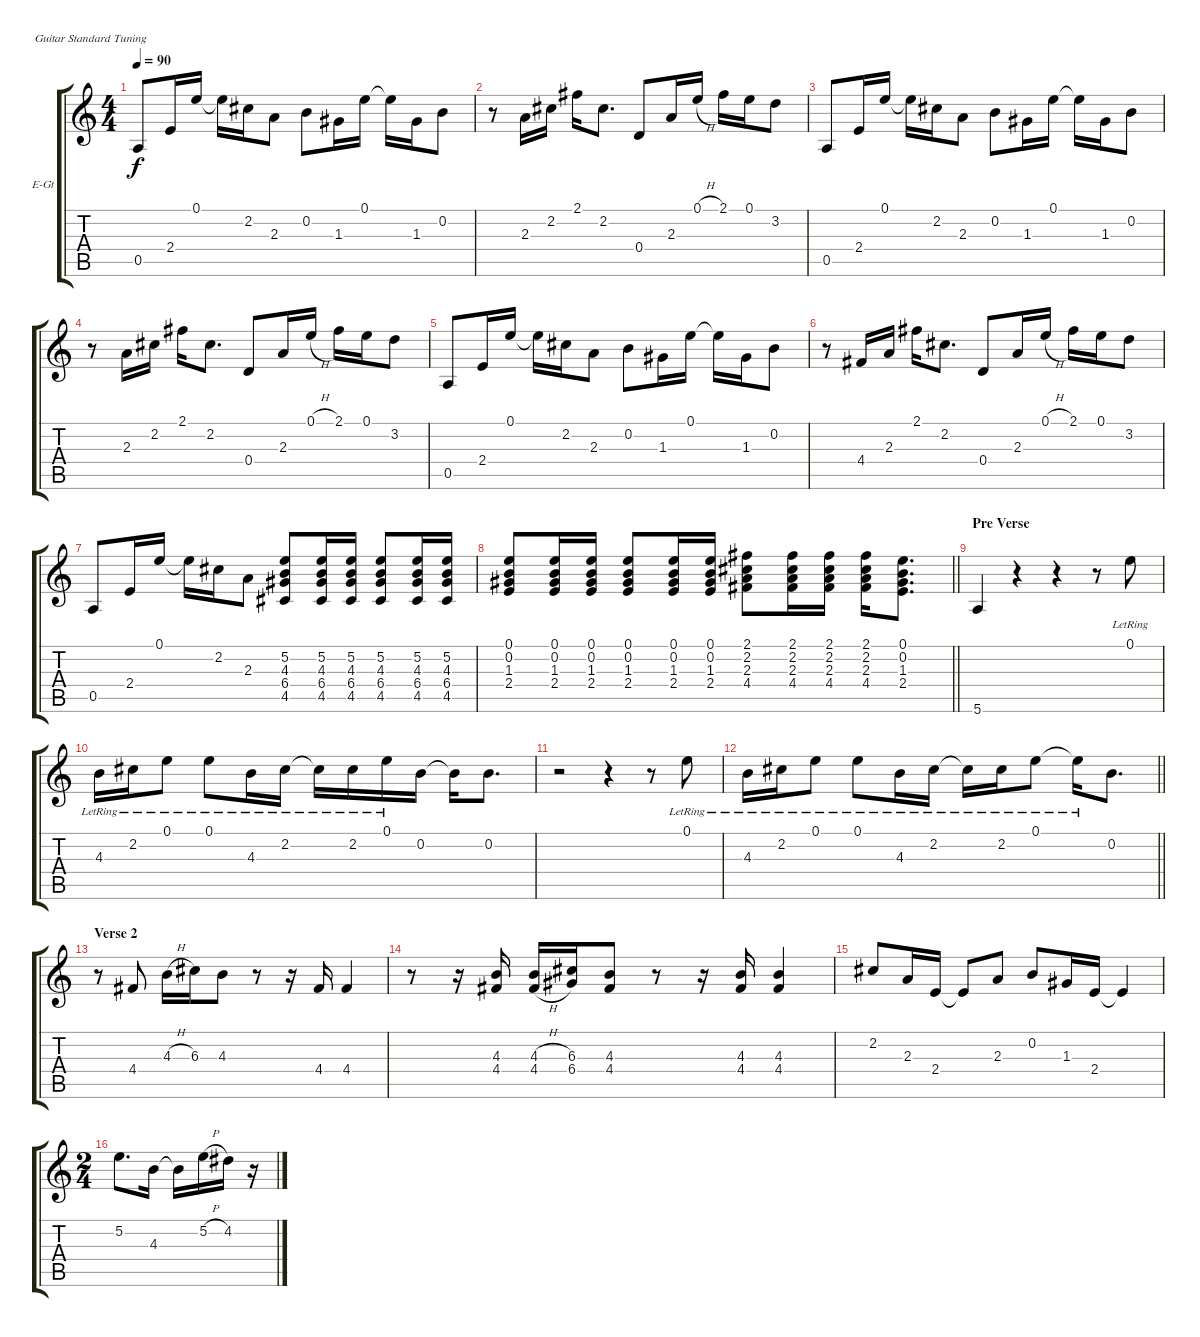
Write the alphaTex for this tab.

\bracketExtendMode groupsimilarinstruments
\firstSystemTrackNameOrientation horizontal
\otherSystemsTrackNameOrientation horizontal
\track ("Guitar 1" "E-Gt") {multiBarRest instrument electricguitarclean}
\staff {score tabs}
\tuning (E4 B3 G3 D3 A2 E2)
\ts (4 4)
\tempo 90
\clef g2
\ks c
0.5.8{dy f} 2.4.16 0.1.16 0.1{t}.16 2.2.16 2.3.8 0.2.8 1.3.16 0.1.16 0.1{t}.16 1.3.16 0.2.8 |
r.8 2.3.16 2.2.16 2.1.16 2.2.8{d} 0.4.8 2.3.16 0.1{h}.16 2.1.16 0.1.16 3.2.8 |
0.5.8 2.4.16 0.1.16 0.1{t}.16 2.2.16 2.3.8 0.2.8 1.3.16 0.1.16 0.1{t}.16 1.3.16 0.2.8 |
r.8 2.3.16 2.2.16 2.1.16 2.2.8{d} 0.4.8 2.3.16 0.1{h}.16 2.1.16 0.1.16 3.2.8 |
0.5.8 2.4.16 0.1.16 0.1{t}.16 2.2.16 2.3.8 0.2.8 1.3.16 0.1.16 0.1{t}.16 1.3.16 0.2.8 |
r.8 4.4.16 2.3.16 2.1.16 2.2.8{d} 0.4.8 2.3.16 0.1{h}.16 2.1.16 0.1.16 3.2.8 |
0.5.8 2.4.16 0.1.16 0.1{t}.16 2.2.16 2.3.8 (5.2 4.3 6.4 4.5).8 (5.2 4.3 6.4 4.5).16 (5.2 4.3 6.4 4.5).16 (5.2 4.3 6.4 4.5).8 (5.2 4.3 6.4 4.5).16 (5.2 4.3 6.4 4.5).16 |
\barLineRight lightlight
(0.1 0.2 1.3 2.4).8 (0.1 0.2 1.3 2.4).16 (0.1 0.2 1.3 2.4).16 (0.1 0.2 1.3 2.4).8 (0.1 0.2 1.3 2.4).16 (0.1 0.2 1.3 2.4).16 (2.1 2.2 2.3 4.4).8 (2.1 2.2 2.3 4.4).16 (2.1 2.2 2.3 4.4).16 (2.1 2.2 2.3 4.4).16 (0.1 0.2 1.3 2.4).8{d} |
\section ("" "Pre Verse")
5.6.4 r.4 r.4 r.8 0.1{lr}.8 |
4.3{lr}.16 2.2{lr}.16 0.1{lr}.8 0.1{lr}.8 4.3{lr}.16 2.2{lr}.16 2.2{lr t}.16 2.2{lr}.16 0.1{lr}.16 0.2.16 0.2{t}.16 0.2.8{d} |
r.2 r.4 r.8 0.1{lr}.8 |
\barLineRight lightlight
4.3{lr}.16 2.2{lr}.16 0.1{lr}.8 0.1{lr}.8 4.3{lr}.16 2.2{lr}.16 2.2{lr t}.16 2.2{lr}.16 0.1{lr}.8 0.1{lr t}.16 0.2.8{d} |
\section ("" "Verse 2")
r.8 4.4.8 4.3{h}.16 6.3.16 4.3.8 r.8 r.16 4.4.16 4.4.4 |
r.8 r.16 (4.3 4.4).16 (4.3{h} 4.4{h}).16 (6.3 6.4).16 (4.3 4.4).8 r.8 r.16 (4.3 4.4).16 (4.3 4.4).4 |
2.2.8 2.3.16 2.4.16 2.4{t}.8 2.3.8 0.2.8 1.3.16 2.4.16 2.4{t}.4 |
\ts (2 4)
\beaming (8 2 2)
5.2.8{d} 4.3.16 4.3{t}.16 5.2{h}.16 4.2.16 r.16
